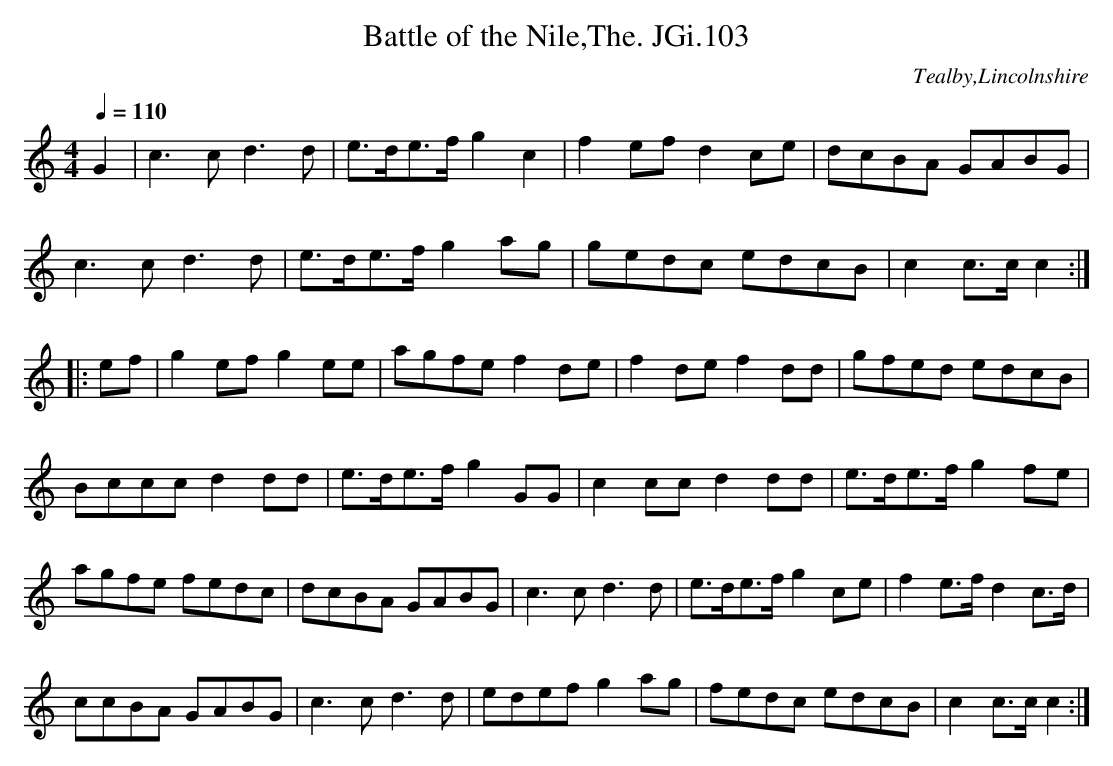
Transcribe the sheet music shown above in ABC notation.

X:1
T:Battle of the Nile,The. JGi.103
L:1/8
M:4/4
O:Tealby,Lincolnshire
Q:1/4=110
K:C
G2|c3cd3d|e>de>fg2c2|f2efd2ce|dcBA GABG|
c3cd3d|e>de>fg2ag|gedc edcB|c2c>cc2:|
|:ef|g2efg2ee|agfef2de|f2def2dd|gfed edcB|
Bcccd2dd|e>de>fg2GG|c2ccd2dd|e>de>fg2fe|
agfe fedc|dcBA GABG|c3cd3d|e>de>fg2ce|f2e>fd2c>d|
ccBA GABG|c3cd3d|edefg2ag|fedc edcB|c2c>cc2:|
